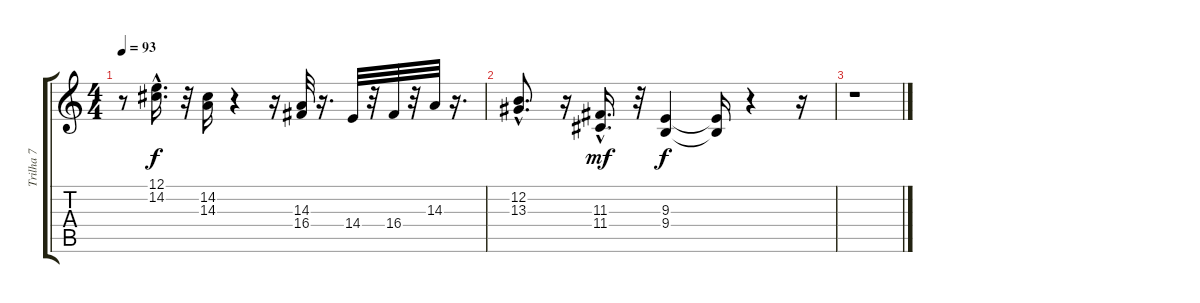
\track ("Trilha 7" "Trilha 7") {instrument kalimba}
\staff {score tabs}
\tuning (E4 B3 G3 D3 A2 E2) {hide}
\ts (4 4)
\tempo 93
\clef g2
\ks c
r.8{dy f} (12.1{hac} 14.2{hac}).16{d} r.32 (14.2 14.3).16 r.4 r.16 (14.3 16.4).32 r.16{d} 14.4.32 r.32 16.4.32 r.32 14.3.32 r.16{d} |
(12.2{hac} 13.3).8{d} r.16 (11.3{hac} 11.4{hac}).16{d dy mf} r.32 (9.3 9.4).4{dy f} (9.3{t} 9.4{t}).16 r.4 r.16 |
r.1
